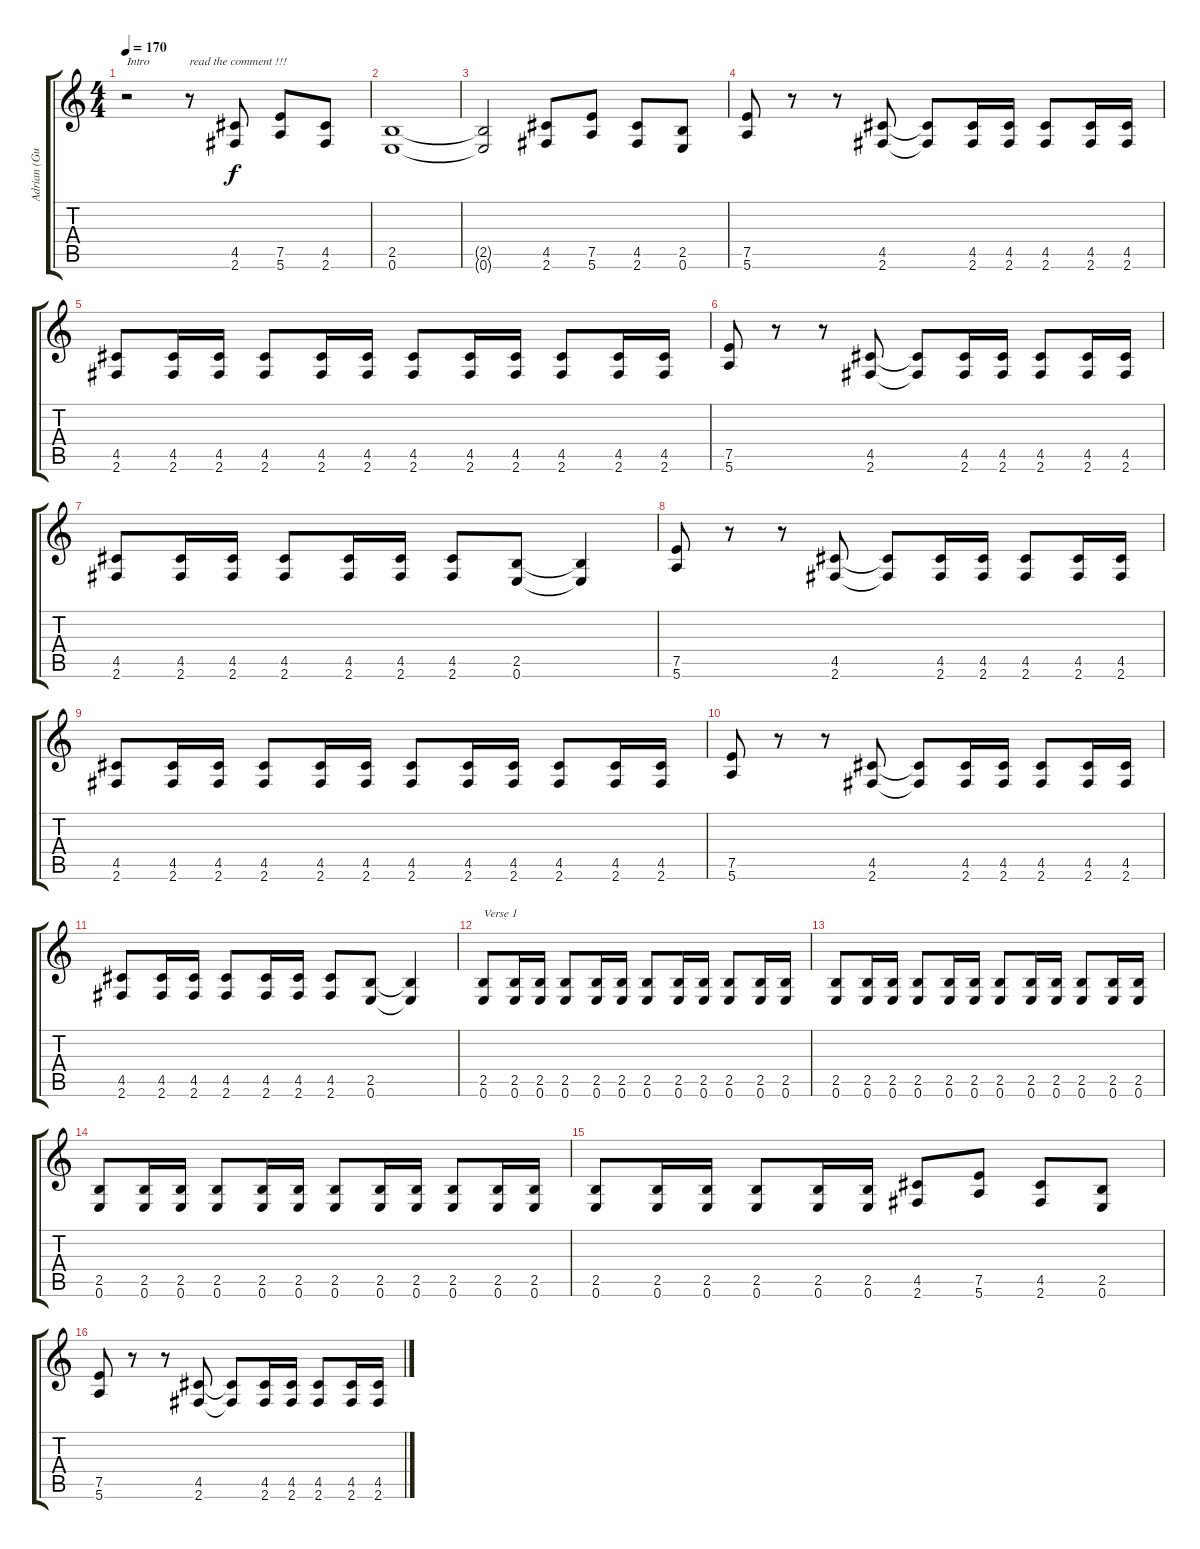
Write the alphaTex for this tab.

\track ("Adrian (Guitar 2)" "Adrian (Gu") {instrument distortionguitar}
\staff {score tabs}
\tuning (E4 B3 G3 D3 A2 E2) {hide}
\ts (4 4)
\tempo 170
\clef g2
\ks c
r.2{txt "Intro" dy f instrument distortionguitar} r.8{txt "read the comment !!!"} (4.5 2.6).8 (7.5 5.6).8 (4.5 2.6).8 |
(2.5 0.6).1 |
(2.5{t} 0.6{t}).2 (4.5 2.6).8 (7.5 5.6).8 (4.5 2.6).8 (2.5 0.6).8 |
(7.5 5.6).8 r.8 r.8 (4.5 2.6).8 (4.5{t} 2.6{t}).8 (4.5 2.6).16 (4.5 2.6).16 (4.5 2.6).8 (4.5 2.6).16 (4.5 2.6).16 |
(4.5 2.6).8 (4.5 2.6).16 (4.5 2.6).16 (4.5 2.6).8 (4.5 2.6).16 (4.5 2.6).16 (4.5 2.6).8 (4.5 2.6).16 (4.5 2.6).16 (4.5 2.6).8 (4.5 2.6).16 (4.5 2.6).16 |
(7.5 5.6).8 r.8 r.8 (4.5 2.6).8 (4.5{t} 2.6{t}).8 (4.5 2.6).16 (4.5 2.6).16 (4.5 2.6).8 (4.5 2.6).16 (4.5 2.6).16 |
(4.5 2.6).8 (4.5 2.6).16 (4.5 2.6).16 (4.5 2.6).8 (4.5 2.6).16 (4.5 2.6).16 (4.5 2.6).8 (2.5 0.6).8 (2.5{t} 0.6{t}).4 |
(7.5 5.6).8 r.8 r.8 (4.5 2.6).8 (4.5{t} 2.6{t}).8 (4.5 2.6).16 (4.5 2.6).16 (4.5 2.6).8 (4.5 2.6).16 (4.5 2.6).16 |
(4.5 2.6).8 (4.5 2.6).16 (4.5 2.6).16 (4.5 2.6).8 (4.5 2.6).16 (4.5 2.6).16 (4.5 2.6).8 (4.5 2.6).16 (4.5 2.6).16 (4.5 2.6).8 (4.5 2.6).16 (4.5 2.6).16 |
(7.5 5.6).8 r.8 r.8 (4.5 2.6).8 (4.5{t} 2.6{t}).8 (4.5 2.6).16 (4.5 2.6).16 (4.5 2.6).8 (4.5 2.6).16 (4.5 2.6).16 |
(4.5 2.6).8 (4.5 2.6).16 (4.5 2.6).16 (4.5 2.6).8 (4.5 2.6).16 (4.5 2.6).16 (4.5 2.6).8 (2.5 0.6).8 (2.5{t} 0.6{t}).4 |
(2.5 0.6).8{txt "Verse 1"} (2.5 0.6).16 (2.5 0.6).16 (2.5 0.6).8 (2.5 0.6).16 (2.5 0.6).16 (2.5 0.6).8 (2.5 0.6).16 (2.5 0.6).16 (2.5 0.6).8 (2.5 0.6).16 (2.5 0.6).16 |
(2.5 0.6).8 (2.5 0.6).16 (2.5 0.6).16 (2.5 0.6).8 (2.5 0.6).16 (2.5 0.6).16 (2.5 0.6).8 (2.5 0.6).16 (2.5 0.6).16 (2.5 0.6).8 (2.5 0.6).16 (2.5 0.6).16 |
(2.5 0.6).8 (2.5 0.6).16 (2.5 0.6).16 (2.5 0.6).8 (2.5 0.6).16 (2.5 0.6).16 (2.5 0.6).8 (2.5 0.6).16 (2.5 0.6).16 (2.5 0.6).8 (2.5 0.6).16 (2.5 0.6).16 |
(2.5 0.6).8 (2.5 0.6).16 (2.5 0.6).16 (2.5 0.6).8 (2.5 0.6).16 (2.5 0.6).16 (4.5 2.6).8 (7.5 5.6).8 (4.5 2.6).8 (2.5 0.6).8 |
(7.5 5.6).8 r.8 r.8 (4.5 2.6).8 (4.5{t} 2.6{t}).8 (4.5 2.6).16 (4.5 2.6).16 (4.5 2.6).8 (4.5 2.6).16 (4.5 2.6).16
